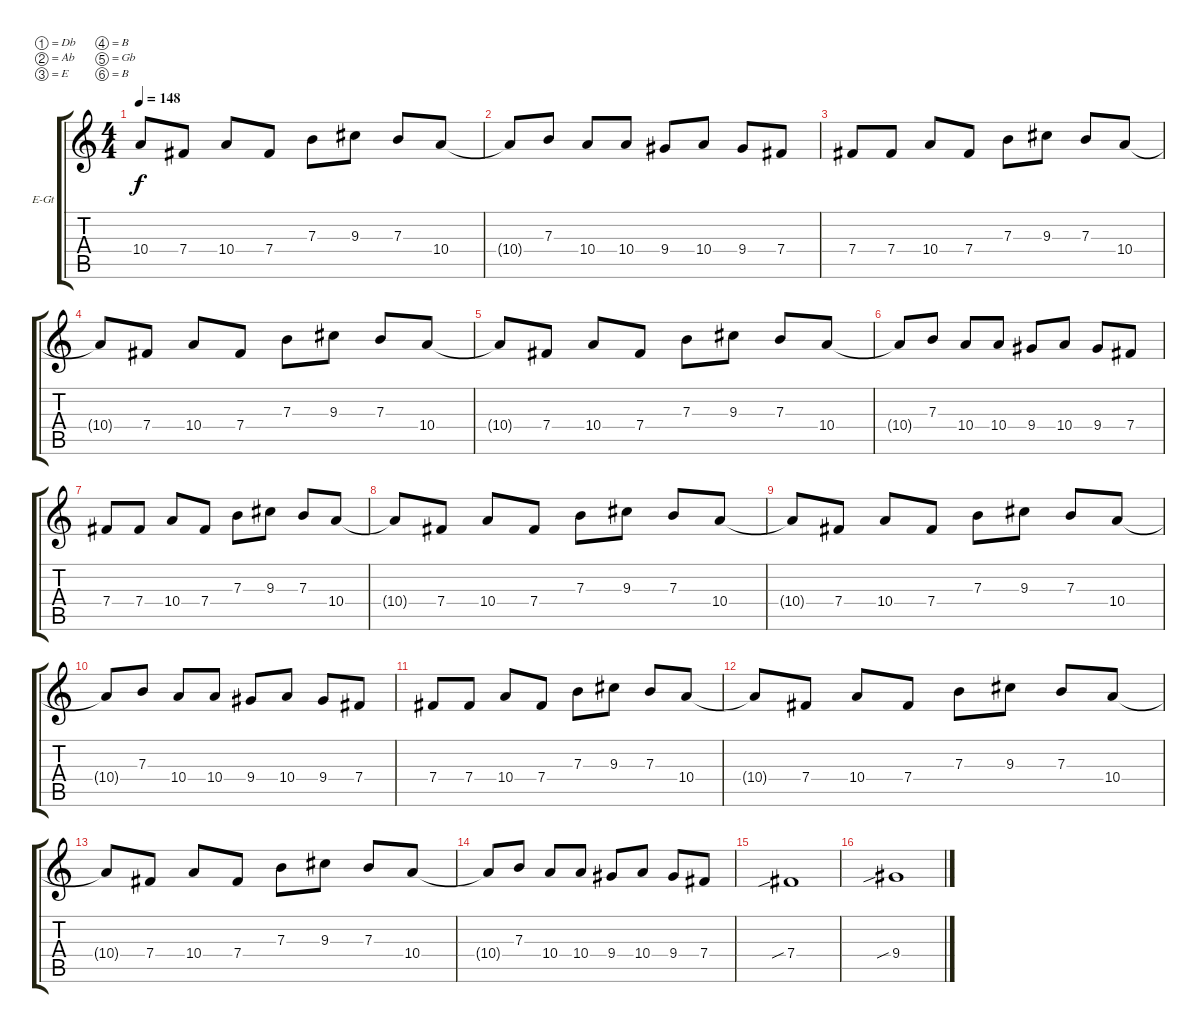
\bracketExtendMode groupsimilarinstruments
\firstSystemTrackNameOrientation horizontal
\otherSystemsTrackNameOrientation horizontal
\track ("Electric Guitar" "E-Gt") {instrument distortionguitar}
\staff {score tabs}
\tuning (Db4 Ab3 E3 B2 Gb2 B1)
\ts (4 4)
\tempo 148
\clef g2
\ks c
10.4{t}.8{dy f} 7.4.8 10.4.8 7.4.8 7.3.8 9.3.8 7.3.8 10.4.8 |
10.4{t}.8 7.3.8 10.4.8 10.4.8 9.4.8 10.4.8 9.4.8 7.4.8 |
7.4.8 7.4.8 10.4.8 7.4.8 7.3.8 9.3.8 7.3.8 10.4.8 |
10.4{t}.8 7.4.8 10.4.8 7.4.8 7.3.8 9.3.8 7.3.8 10.4.8 |
10.4{t}.8 7.4.8 10.4.8 7.4.8 7.3.8 9.3.8 7.3.8 10.4.8 |
10.4{t}.8 7.3.8 10.4.8 10.4.8 9.4.8 10.4.8 9.4.8 7.4.8 |
7.4.8 7.4.8 10.4.8 7.4.8 7.3.8 9.3.8 7.3.8 10.4.8 |
10.4{t}.8 7.4.8 10.4.8 7.4.8 7.3.8 9.3.8 7.3.8 10.4.8 |
10.4{t}.8 7.4.8 10.4.8 7.4.8 7.3.8 9.3.8 7.3.8 10.4.8 |
10.4{t}.8 7.3.8 10.4.8 10.4.8 9.4.8 10.4.8 9.4.8 7.4.8 |
7.4.8 7.4.8 10.4.8 7.4.8 7.3.8 9.3.8 7.3.8 10.4.8 |
10.4{t}.8 7.4.8 10.4.8 7.4.8 7.3.8 9.3.8 7.3.8 10.4.8 |
10.4{t}.8 7.4.8 10.4.8 7.4.8 7.3.8 9.3.8 7.3.8 10.4.8 |
10.4{t}.8 7.3.8 10.4.8 10.4.8 9.4.8 10.4.8 9.4.8 7.4.8 |
7.4{sib}.1 |
9.4{sib}.1
